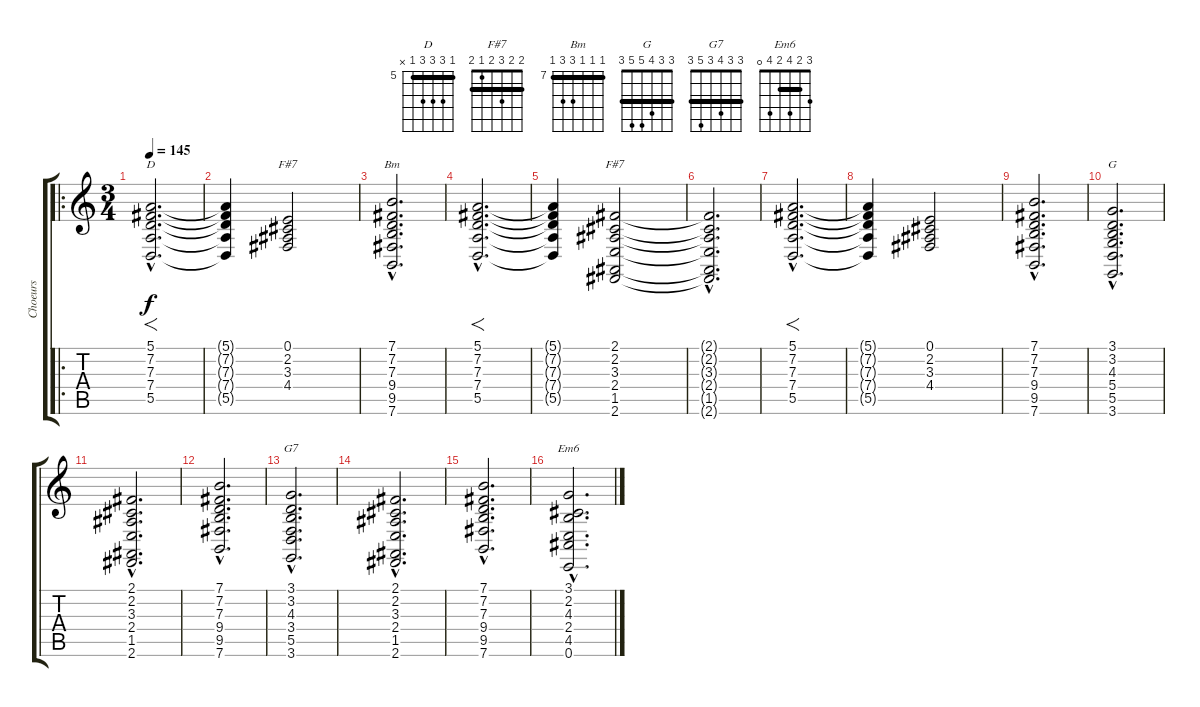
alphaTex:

\track ("Choeurs" "Choeurs") {instrument choiraahs}
\staff {score tabs}
\tuning (E4 B3 G3 D3 A2 E2) {hide}
\chord ("D" 5 7 7 7 5 x) {firstfret 5 barre 5}
\chord ("F#7" 0 2 3 4 x x)
\chord ("Bm" 7 7 7 9 9 7) {firstfret 7 barre 7}
\chord ("F#7" 2 2 3 2 1 2) {barre 2}
\chord ("G" 3 3 4 5 5 3) {barre 3}
\chord ("G7" 3 3 4 3 5 3) {barre 3}
\chord ("Em6" 3 2 4 2 4 0) {barre 2}
\ro
\ts (3 4)
\tempo 145
\clef g2
\ks c
(5.1{hac} 7.2{hac} 7.3{hac} 7.4{hac} 5.5{hac}).2{f d ch "D" dy f instrument choiraahs} |
(5.1{t} 7.2{t} 7.3{t} 7.4{t} 5.5{t}).4 (0.1 2.2 3.3 4.4).2{ch "F#7"} |
(7.1{hac} 7.2{hac} 7.3{hac} 9.4{hac} 9.5{hac} 7.6{hac}).2{d ch "Bm"} |
(5.1{hac} 7.2{hac} 7.3{hac} 7.4{hac} 5.5{hac}).2{f d} |
(5.1{t} 7.2{t} 7.3{t} 7.4{t} 5.5{t}).4 (2.1 2.2 3.3 2.4 1.5 2.6).2{ch "F#7"} |
(2.1{hac t} 2.2{hac t} 3.3{hac t} 2.4{hac t} 1.5{hac t} 2.6{hac t}).2{d} |
(5.1{hac} 7.2{hac} 7.3{hac} 7.4{hac} 5.5{hac}).2{f d} |
(5.1{t} 7.2{t} 7.3{t} 7.4{t} 5.5{t}).4 (0.1 2.2 3.3 4.4).2 |
(7.1{hac} 7.2{hac} 7.3{hac} 9.4{hac} 9.5{hac} 7.6{hac}).2{d} |
(3.1{hac} 3.2{hac} 4.3{hac} 5.4{hac} 5.5{hac} 3.6{hac}).2{d ch "G"} |
(2.1{hac} 2.2{hac} 3.3{hac} 2.4{hac} 1.5{hac} 2.6{hac}).2{d} |
(7.1{hac} 7.2{hac} 7.3{hac} 9.4{hac} 9.5{hac} 7.6{hac}).2{d} |
(3.1{hac} 3.2{hac} 4.3{hac} 3.4{hac} 5.5{hac} 3.6{hac}).2{d ch "G7"} |
(2.1{hac} 2.2{hac} 3.3{hac} 2.4{hac} 1.5{hac} 2.6{hac}).2{d} |
(7.1{hac} 7.2{hac} 7.3{hac} 9.4{hac} 9.5{hac} 7.6{hac}).2{d} |
(3.1{hac} 2.2{hac} 4.3{hac} 2.4{hac} 4.5{hac} 0.6{hac}).2{d ch "Em6"}
